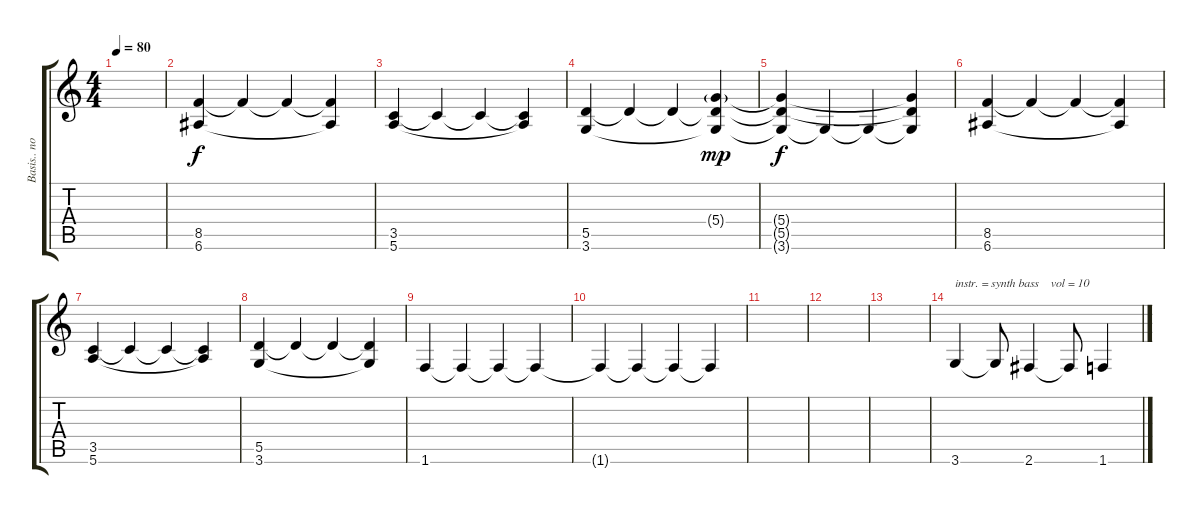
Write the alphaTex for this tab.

\track ("Basis.. not complete..." "Basis.. no") {instrument electricbassfinger}
\staff {score tabs}
\tuning (E4 B3 G3 D3 A2 E2) {hide}
\ts (4 4)
\tempo 80
\clef g2
\ks c
|
(8.5 6.6).4 8.5{t}.4 8.5{t}.4 (8.5{t} 6.6{t}).4 |
(3.5 5.6).4 3.5{t}.4 3.5{t}.4 (3.5{t} 5.6{t}).4 |
(5.5 3.6).4 5.5{t}.4 5.5{t}.4 (5.4{g} 5.5{t} 3.6{t}).4{dy mp} |
(5.4{t} 5.5{t} 3.6{t}).4{dy f} 3.6{t}.4 3.6{t}.4 (5.4{t} 5.5{t} 3.6{t}).4 |
(8.5 6.6).4 8.5{t}.4 8.5{t}.4 (8.5{t} 6.6{t}).4 |
(3.5 5.6).4 3.5{t}.4 3.5{t}.4 (3.5{t} 5.6{t}).4 |
(5.5 3.6).4 5.5{t}.4 5.5{t}.4 (5.5{t} 3.6{t}).4 |
1.6.4 1.6{t}.4 1.6{t}.4 1.6{t}.4 |
1.6{t}.4 1.6{t}.4 1.6{t}.4 1.6{t}.4 |
|
|
|
3.6.4{txt "instr. = synth bass    vol = 10" volume 13 instrument synthbass2} 3.6{t}.8 2.6.4 2.6{t}.8 1.6.4
